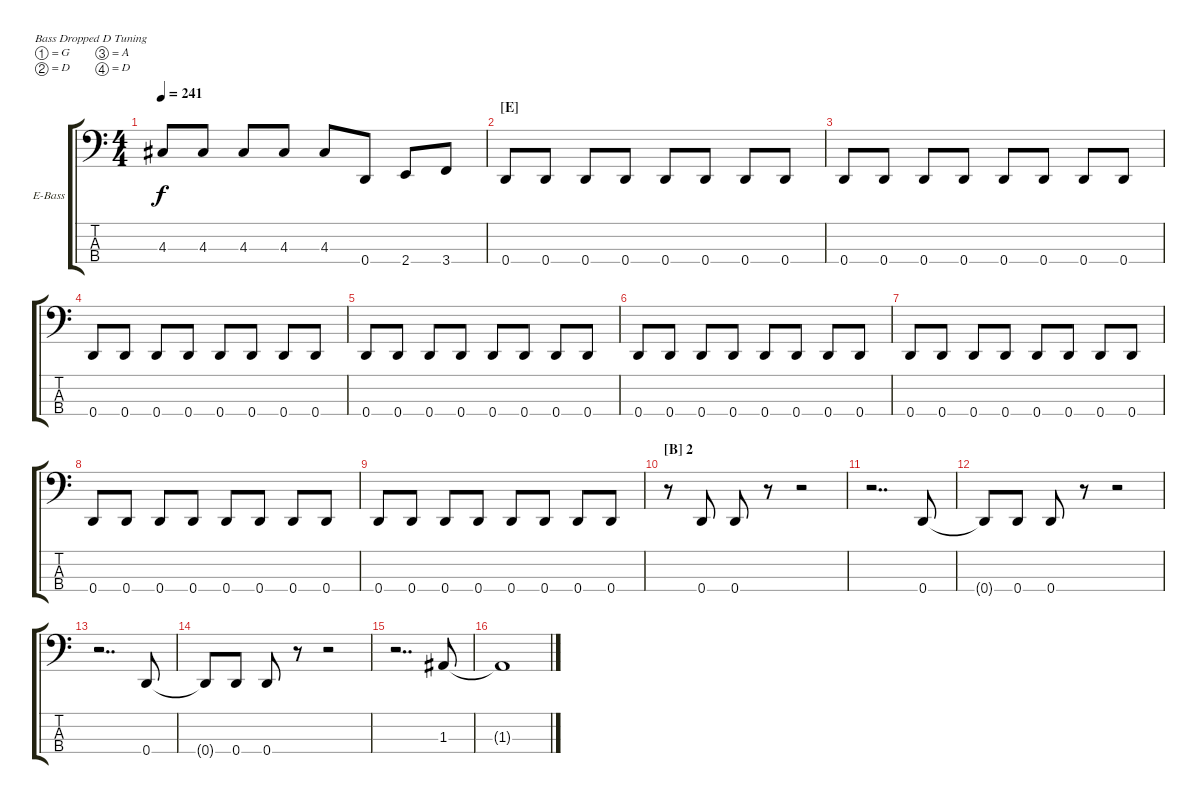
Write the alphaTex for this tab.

\defaultSystemsLayout 4
\bracketExtendMode groupsimilarinstruments
\firstSystemTrackNameOrientation horizontal
\otherSystemsTrackNameOrientation horizontal
\track ("Electric Bass (Pick)" "E-Bass") {instrument electricbassfinger}
\staff {score tabs}
\tuning (G2 D2 A1 D1)
\ts (4 4)
\tempo 241
\clef f4
\ks c
4.3.8{dy f} 4.3.8 4.3.8 4.3.8 4.3.8 0.4.8 2.4.8 3.4.8 |
\section ("E" "")
0.4.8 0.4.8 0.4.8 0.4.8 0.4.8 0.4.8 0.4.8 0.4.8 |
0.4.8 0.4.8 0.4.8 0.4.8 0.4.8 0.4.8 0.4.8 0.4.8 |
0.4.8 0.4.8 0.4.8 0.4.8 0.4.8 0.4.8 0.4.8 0.4.8 |
0.4.8 0.4.8 0.4.8 0.4.8 0.4.8 0.4.8 0.4.8 0.4.8 |
0.4.8 0.4.8 0.4.8 0.4.8 0.4.8 0.4.8 0.4.8 0.4.8 |
0.4.8 0.4.8 0.4.8 0.4.8 0.4.8 0.4.8 0.4.8 0.4.8 |
0.4.8 0.4.8 0.4.8 0.4.8 0.4.8 0.4.8 0.4.8 0.4.8 |
0.4.8 0.4.8 0.4.8 0.4.8 0.4.8 0.4.8 0.4.8 0.4.8 |
\section ("B" "2")
r.8 0.4.8 0.4.8 r.8 r.2 |
r.2{dd} 0.4.8 |
0.4{t}.8 0.4.8 0.4.8 r.8 r.2 |
r.2{dd} 0.4.8 |
0.4{t}.8 0.4.8 0.4.8 r.8 r.2 |
r.2{dd} 1.3.8 |
1.3{t}.1
